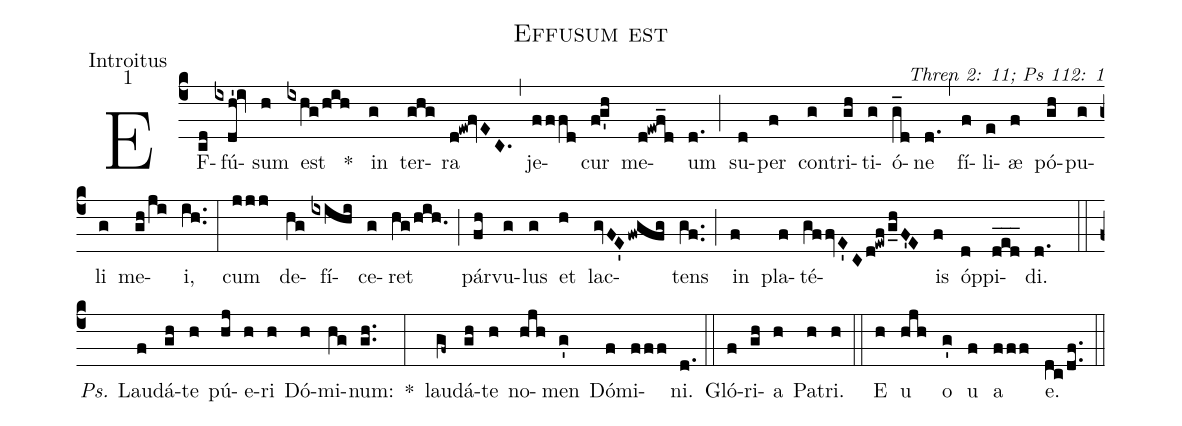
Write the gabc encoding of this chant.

name: Effusum est;
office-part: Introitus;
mode: 1;
commentary: Thren 2: 11; Ps 112: 1;
%%
(c4) EF(cd)fú(ixdh'!iv)sum(h) est(ixhg/hih) *() in(g) ter(ghg)ra(d!ew!fvEC.) (,) je(fffd)cur(f!g'h) me(d!ewf_d)um(d.) (;) su(d)per(f) con(g)tri(gh)ti(g)ó(g_d)ne(d.) (,) fí(f)li(e)æ(f) pó(gh)pu(g)li(g) me(gh/ji)i,(ih..) (:)
cum(jjj) de(hg)fí(ixihi)ce(g)ret(hg/hih.) (;) pár(fh)vu(g)lus(g) et(h) lac(gvFE'fwgfg)tens(gf..) (;) in(f) pla(f)té(gffvE'C/d!ewf/g_hF'E)is(f) óp(d)pi(d_e_d_)di.(d.) (::)
<i>Ps.</i> Lau(f)dá(gh)te(h) pú(hj)e(h)ri(h) Dó(h)mi(hg)num:(gh..) *(:)
lau(gf~)dá(gh)te(h) no(hjh)men(g') Dó(f)mi(fff)ni.(d.) (::)
Gló(f)ri(gh)a(h) Pa(h)tri.(h) (::)
E(h) u(hjh) o(g') u(f) a(fff) e.(dc/df..) (::)
